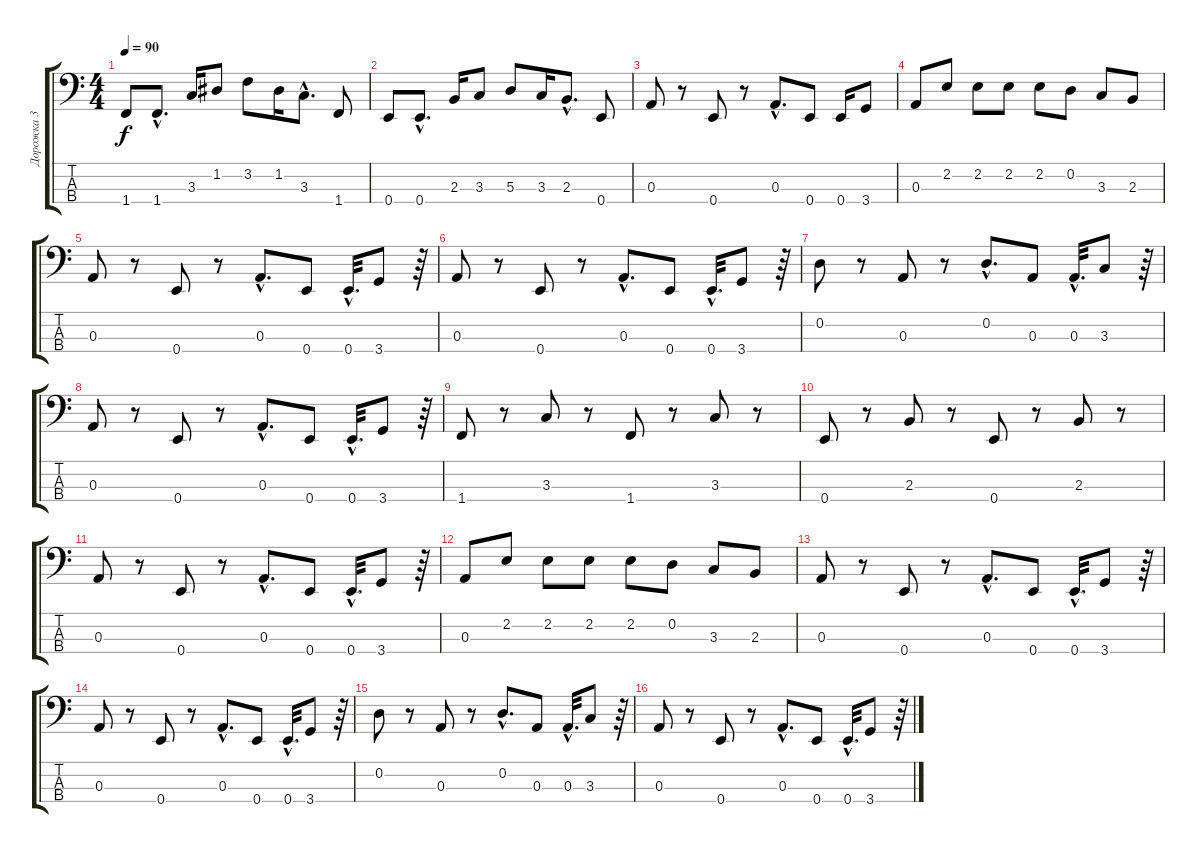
\track ("Дорожка 3" "Дорожка 3") {instrument electricbasspick}
\staff {score tabs}
\tuning (G2 D2 A1 E1) {hide}
\ts (4 4)
\tempo 90
\clef f4
\ks c
1.4.8{dy f instrument electricbasspick} 1.4{hac}.8{d} 3.3.16 1.2.8 3.2.8 1.2.16 3.3{hac}.8{d} 1.4.8 |
0.4.8 0.4{hac}.8{d} 2.3.16 3.3.8 5.3.8 3.3.16 2.3{hac}.8{d} 0.4.8 |
0.3.8 r.8 0.4.8 r.8 0.3{hac}.8{d} 0.4.8 0.4.16 3.4.8 |
0.3.8 2.2.8 2.2.8 2.2.8 2.2.8 0.2.8 3.3.8 2.3.8 |
0.3.8 r.8 0.4.8 r.8 0.3{hac}.8{d} 0.4.8 0.4{hac}.32{d} 3.4.8 r.64 |
0.3.8 r.8 0.4.8 r.8 0.3{hac}.8{d} 0.4.8 0.4{hac}.32{d} 3.4.8 r.64 |
0.2.8 r.8 0.3.8 r.8 0.2{hac}.8{d} 0.3.8 0.3{hac}.32{d} 3.3.8 r.64 |
0.3.8 r.8 0.4.8 r.8 0.3{hac}.8{d} 0.4.8 0.4{hac}.32{d} 3.4.8 r.64 |
1.4.8 r.8 3.3.8 r.8 1.4.8 r.8 3.3.8 r.8 |
0.4.8 r.8 2.3.8 r.8 0.4.8 r.8 2.3.8 r.8 |
0.3.8 r.8 0.4.8 r.8 0.3{hac}.8{d} 0.4.8 0.4{hac}.32{d} 3.4.8 r.64 |
0.3.8 2.2.8 2.2.8 2.2.8 2.2.8 0.2.8 3.3.8 2.3.8 |
0.3.8 r.8 0.4.8 r.8 0.3{hac}.8{d} 0.4.8 0.4{hac}.32{d} 3.4.8 r.64 |
0.3.8 r.8 0.4.8 r.8 0.3{hac}.8{d} 0.4.8 0.4{hac}.32{d} 3.4.8 r.64 |
0.2.8 r.8 0.3.8 r.8 0.2{hac}.8{d} 0.3.8 0.3{hac}.32{d} 3.3.8 r.64 |
0.3.8 r.8 0.4.8 r.8 0.3{hac}.8{d} 0.4.8 0.4{hac}.32{d} 3.4.8 r.64
